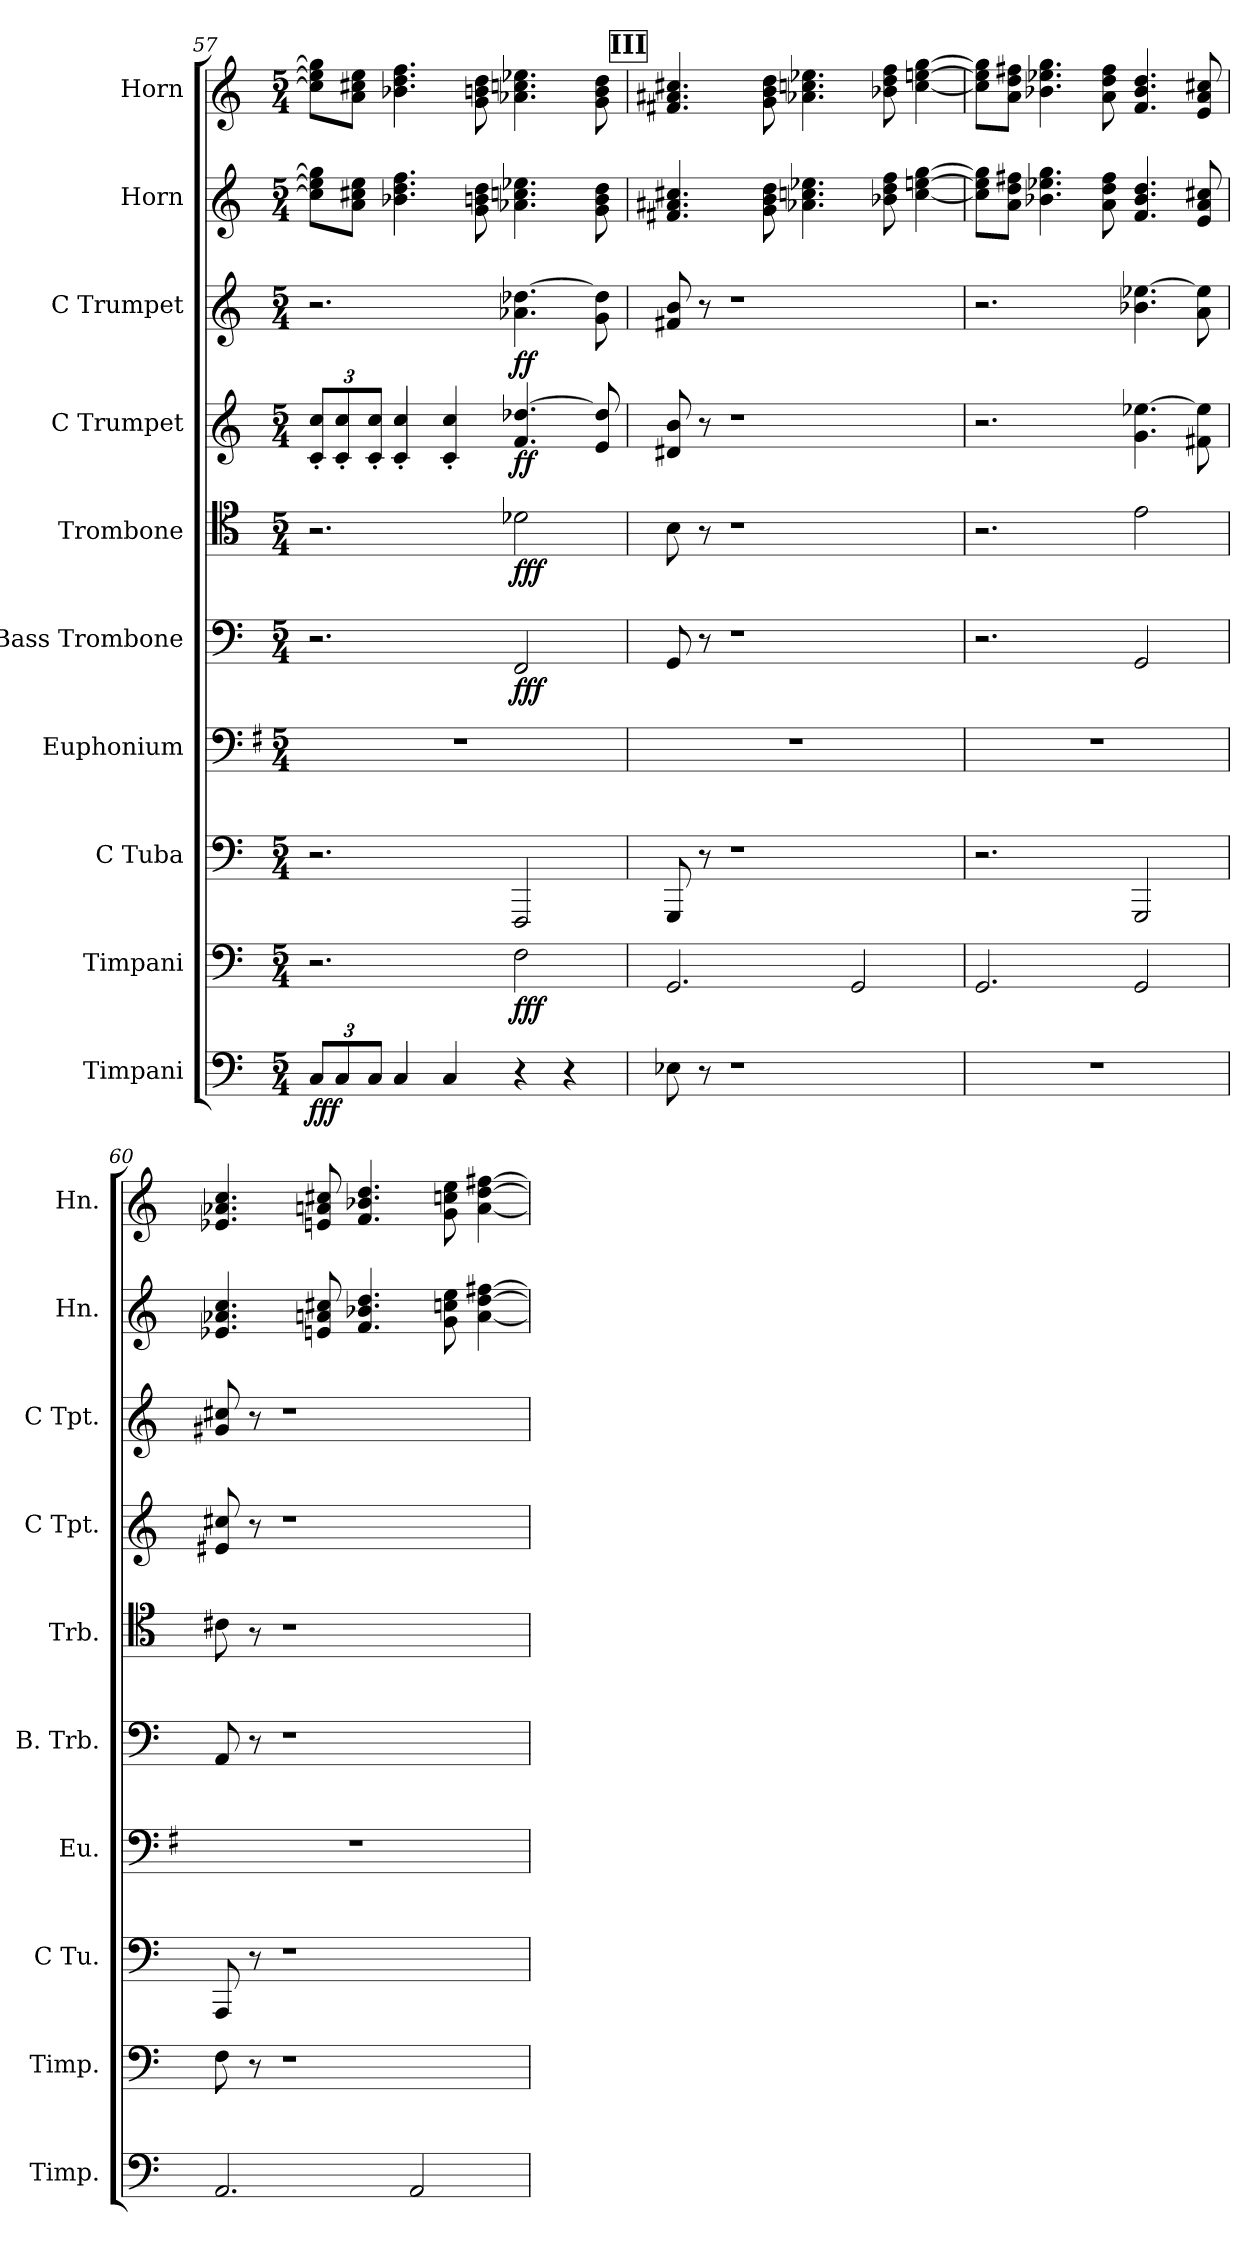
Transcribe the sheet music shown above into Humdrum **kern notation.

**kern	**dynam	**kern	**dynam	**kern	**kern	**kern	**dynam	**kern	**dynam	**kern	**dynam	**kern	**dynam	**kern	**kern
*part10	*part10	*part9	*part9	*part8	*part7	*part6	*part6	*part5	*part5	*part4	*part4	*part3	*part3	*part2	*part1
*staff10	*staff10	*staff9	*staff9	*staff8	*staff7	*staff6	*staff6	*staff5	*staff5	*staff4	*staff4	*staff3	*staff3	*staff2	*staff1
*I"Timpani	*	*I"Timpani	*	*I"C Tuba	*I"Euphonium	*I"Bass Trombone	*	*I"Trombone	*	*I"C Trumpet	*	*I"C Trumpet	*	*I"Horn	*I"Horn
*I'Timp.	*	*I'Timp.	*	*I'C Tu.	*I'Eu.	*I'B. Trb.	*	*I'Trb.	*	*I'C Tpt.	*	*I'C Tpt.	*	*I'Hn.	*I'Hn.
*clefF4	*	*clefF4	*	*clefF4	*clefF4	*clefF4	*	*clefC4	*	*clefG2	*	*clefG2	*	*clefG2	*clefG2
*	*	*	*	*	*ITrd4c7	*	*	*	*	*	*	*	*	*ITrd4c7	*ITrd4c7
*k[]	*	*k[]	*	*k[]	*k[]	*k[]	*	*k[]	*	*k[]	*	*k[]	*	*k[b-]	*k[b-]
*C:	*	*C:	*	*C:	*C:	*C:	*	*C:	*	*C:	*	*C:	*	*F:	*F:
*M5/4	*	*M5/4	*	*M5/4	*M5/4	*M5/4	*	*M5/4	*	*M5/4	*	*M5/4	*	*M5/4	*M5/4
*Xbrackettup	*	*	*	*	*	*	*	*	*	*Xbrackettup	*	*	*	*	*
=57	=57	=57	=57	=57	=57	=57	=57	=57	=57	=57	=57	=57	=57	=57	=57
!	!LO:DY:b	!	!	!	!	!	!	!	!	!	!	!	!	!	!
12C/L	fff	2.r	.	2.r	4%5r	2.r	.	2.r	.	12c/' 12cc/'L	.	2.r	.	8f\] 8a\] 8cc\]L	8f\] 8a\] 8cc\]L
12C/	.	.	.	.	.	.	.	.	.	12c/' 12cc/'	.	.	.	.	.
.	.	.	.	.	.	.	.	.	.	.	.	.	.	8d\ 8f#X\ 8a\J	8d\ 8f#X\ 8a\J
12C/J	.	.	.	.	.	.	.	.	.	12c/' 12cc/'J	.	.	.	.	.
4C/	.	.	.	.	.	.	.	.	.	4c/' 4cc/'	.	.	.	4.e-X\ 4.g\ 4.b-\	4.e-X\ 4.g\ 4.b-\
4C/	.	.	.	.	.	.	.	.	.	4c/' 4cc/'	.	.	.	.	.
.	.	.	.	.	.	.	.	.	.	.	.	.	.	8c\ 8en\ 8g\	8c\ 8en\ 8g\
!	!	!	!LO:DY:b	!	!	!	!LO:DY:b	!	!LO:DY:b	!	!LO:DY:b	!	!LO:DY:b	!	!
4r	.	2F\	fff	2FFF/	.	2FF/	fff	2d-X\	fff	4.f/ [4.dd-X/	ff	4.a-X\ [4.dd-X\	ff	4.d-X\ 4.fn\ 4.a-X\	4.d-X\ 4.fn\ 4.a-X\
4r	.	.	.	.	.	.	.	.	.	.	.	.	.	.	.
.	.	.	.	.	.	.	.	.	.	8e/ 8dd-/]	.	8g\ 8dd-\]	.	8c\ 8e\ 8g\	8c\ 8e\ 8g\
!!LO:REH:place=s1:a:t=III
=58	=58	=58	=58	=58	=58	=58	=58	=58	=58	=58	=58	=58	=58	=58	=58
8E-X\	.	2.GG/	.	8GGG/	4%5r	8GG/	.	8B\	.	8d#X/ 8b/	.	8f#X/ 8b/	.	4.Bn/ 4.d#X/ 4.f#X/	4.Bn/ 4.d#X/ 4.f#X/
8r	.	.	.	8r	.	8r	.	8r	.	8r	.	8r	.	.	.
1r	.	.	.	1r	.	1r	.	1r	.	1r	.	1r	.	.	.
.	.	.	.	.	.	.	.	.	.	.	.	.	.	8c\ 8e\ 8g\	8c\ 8e\ 8g\
.	.	.	.	.	.	.	.	.	.	.	.	.	.	4.d-X\ 4.fn\ 4.a-X\	4.d-X\ 4.fn\ 4.a-X\
.	.	2GG/	.	.	.	.	.	.	.	.	.	.	.	.	.
.	.	.	.	.	.	.	.	.	.	.	.	.	.	8e-X\ 8g\ 8b-\	8e-X\ 8g\ 8b-\
.	.	.	.	.	.	.	.	.	.	.	.	.	.	[4f\ [4an\ [4cc\	[4f\ [4an\ [4cc\
!!LO:PB:g=z
=59	=59	=59	=59	=59	=59	=59	=59	=59	=59	=59	=59	=59	=59	=59	=59
4%5r	.	2.GG/	.	2.r	4%5r	2.r	.	2.r	.	2.r	.	2.r	.	8f\] 8a\] 8cc\]L	8f\] 8a\] 8cc\]L
.	.	.	.	.	.	.	.	.	.	.	.	.	.	8d\ 8g\ 8bn\J	8d\ 8g\ 8bn\J
.	.	.	.	.	.	.	.	.	.	.	.	.	.	4.e-X\ 4.a-X\ 4.cc\	4.e-X\ 4.a-X\ 4.cc\
.	.	.	.	.	.	.	.	.	.	.	.	.	.	8d\ 8g\ 8b\	8d\ 8g\ 8b\
.	.	2GG/	.	2GGG/	.	2GG/	.	2e\	.	4.g\ [4.ee-X\	.	4.b-X\ [4.ee-X\	.	4.B-/ 4.e-/ 4.g/	4.B-/ 4.e-/ 4.g/
.	.	.	.	.	.	.	.	.	.	8f#X\ 8ee-\]	.	8a\ 8ee-\]	.	8A/ 8d/ 8f#X/	8A/ 8d/ 8f#X/
=60	=60	=60	=60	=60	=60	=60	=60	=60	=60	=60	=60	=60	=60	=60	=60
2.AA/	.	8F\	.	8AAA/	4%5r	8AA/	.	8c#X\	.	8e#X/ 8cc#X/	.	8g#X/ 8cc#X/	.	4.A-X/ 4.d-X/ 4.f/	4.A-X/ 4.d-X/ 4.f/
.	.	8r	.	8r	.	8r	.	8r	.	8r	.	8r	.	.	.
.	.	1r	.	1r	.	1r	.	1r	.	1r	.	1r	.	.	.
.	.	.	.	.	.	.	.	.	.	.	.	.	.	8An/ 8dn/ 8f#X/	8An/ 8dn/ 8f#X/
.	.	.	.	.	.	.	.	.	.	.	.	.	.	4.B-/ 4.e-X/ 4.g/	4.B-/ 4.e-X/ 4.g/
2AA/	.	.	.	.	.	.	.	.	.	.	.	.	.	.	.
.	.	.	.	.	.	.	.	.	.	.	.	.	.	8c\ 8fn\ 8a\	8c\ 8fn\ 8a\
.	.	.	.	.	.	.	.	.	.	.	.	.	.	[4d\ [4g\ [4bn\	[4d\ [4g\ [4bn\
=	=	=	=	=	=	=	=	=	=	=	=	=	=	=	=
*-	*-	*-	*-	*-	*-	*-	*-	*-	*-	*-	*-	*-	*-	*-	*-
